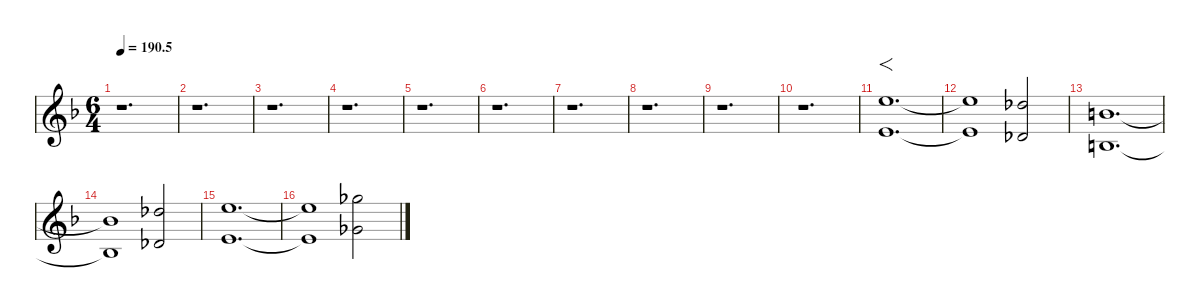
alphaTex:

\defaultSystemsLayout 4
\hideDynamics
\bracketExtendMode nobrackets
\singleTrackTrackNamePolicy hidden
\multiTrackTrackNamePolicy hidden
\firstSystemTrackNameMode fullname
\firstSystemTrackNameOrientation horizontal
\otherSystemsTrackNameOrientation horizontal
\track ("Keyboards" "vln.") {defaultSystemsLayout 16 instrument stringensemble1}
\staff {score}
\tuning (D4 A3 F3 D3 A2 D2)
\ts (6 4)
\tempo
190.5
\accidentals auto
\clef g2
\ottava regular
\simile none
\ks dminor
r.1{d dy f beam Down} |
r.1{d beam Down} |
r.1{d beam Down} |
r.1{d beam Down} |
r.1{d beam Down} |
r.1{d beam Down} |
r.1{d beam Down} |
r.1{d beam Down} |
r.1{d beam Down} |
r.1{d beam Down} |
(14.1{acc forcenatural} 11.3{acc forcenatural}).1{f d dy pp instrument synthvoice beam Up} |
(14.1{t acc forcenatural} 11.3{t acc forcenatural}).1{beam Up} (16.2{acc b} 11.4{acc b}).2{beam Up} |
(14.2{acc forcenatural} 9.4{acc forcenatural}).1{d beam Up} |
(14.2{t acc forcenatural} 9.4{t acc forcenatural}).1{beam Up} (16.2{acc b} 11.4{acc b}).2{beam Up} |
(14.1{acc forcenatural} 11.3{acc forcenatural}).1{d beam Up} |
(14.1{t acc forcenatural} 11.3{t acc forcenatural}).1{beam Up} (16.1{acc b} 13.3{acc b}).2{beam Down}
